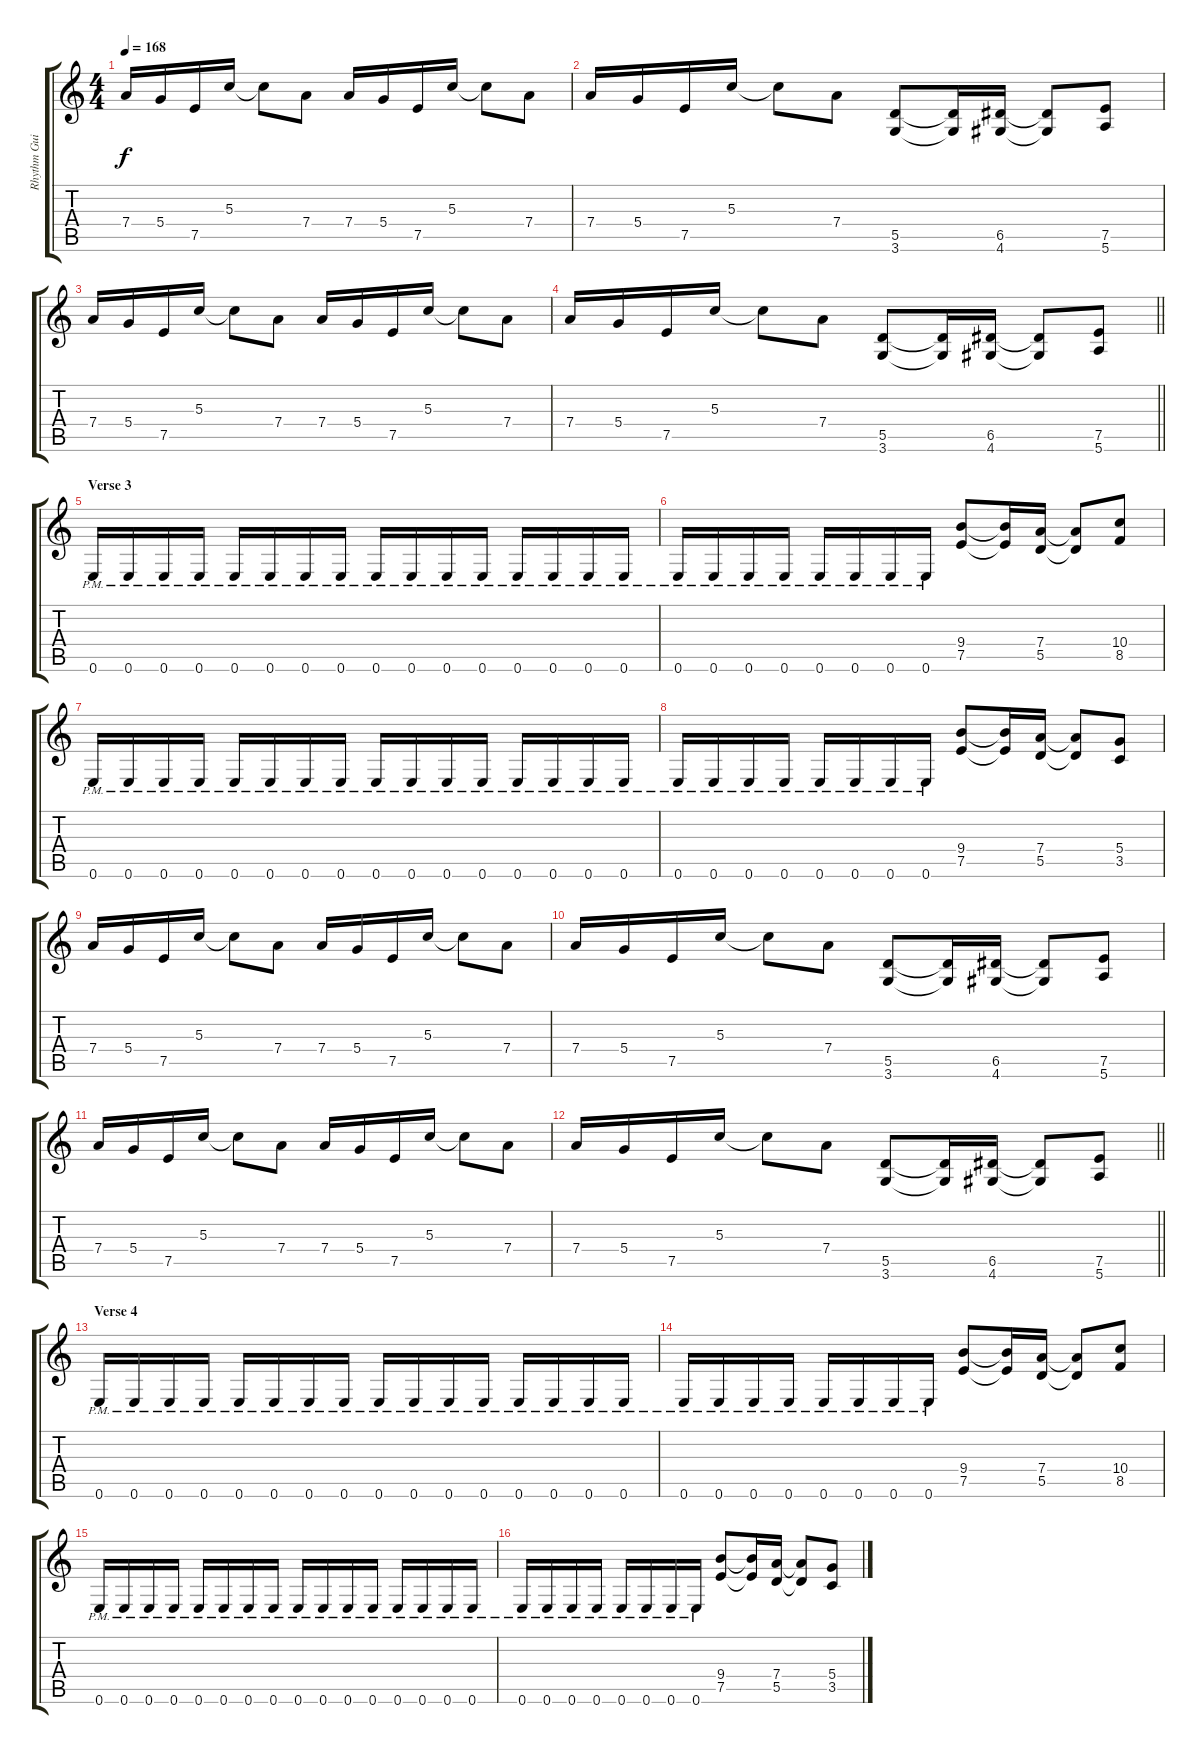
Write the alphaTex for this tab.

\track ("Rhythm Guitar 1" "Rhythm Gui") {instrument distortionguitar}
\staff {score tabs}
\tuning (E4 B3 G3 D3 A2 E2) {hide}
\ts (4 4)
\tempo 168
\clef g2
\ks c
7.4.16{dy f} 5.4.16 7.5.16 5.3.16 5.3{t}.8 7.4.8 7.4.16 5.4.16 7.5.16 5.3.16 5.3{t}.8 7.4.8 |
7.4.16 5.4.16 7.5.16 5.3.16 5.3{t}.8 7.4.8 (5.5 3.6).8 (5.5{t} 3.6{t}).16 (6.5 4.6).16 (6.5{t} 4.6{t}).8 (7.5 5.6).8 |
7.4.16 5.4.16 7.5.16 5.3.16 5.3{t}.8 7.4.8 7.4.16 5.4.16 7.5.16 5.3.16 5.3{t}.8 7.4.8 |
\barLineRight lightlight
7.4.16 5.4.16 7.5.16 5.3.16 5.3{t}.8 7.4.8 (5.5 3.6).8 (5.5{t} 3.6{t}).16 (6.5 4.6).16 (6.5{t} 4.6{t}).8 (7.5 5.6).8 |
\section ("" "Verse 3")
0.6{pm}.16 0.6{pm}.16 0.6{pm}.16 0.6{pm}.16 0.6{pm}.16 0.6{pm}.16 0.6{pm}.16 0.6{pm}.16 0.6{pm}.16 0.6{pm}.16 0.6{pm}.16 0.6{pm}.16 0.6{pm}.16 0.6{pm}.16 0.6{pm}.16 0.6{pm}.16 |
0.6{pm}.16 0.6{pm}.16 0.6{pm}.16 0.6{pm}.16 0.6{pm}.16 0.6{pm}.16 0.6{pm}.16 0.6{pm}.16 (9.4 7.5).8 (9.4{t} 7.5{t}).16 (7.4 5.5).16 (7.4{t} 5.5{t}).8 (10.4 8.5).8 |
0.6{pm}.16 0.6{pm}.16 0.6{pm}.16 0.6{pm}.16 0.6{pm}.16 0.6{pm}.16 0.6{pm}.16 0.6{pm}.16 0.6{pm}.16 0.6{pm}.16 0.6{pm}.16 0.6{pm}.16 0.6{pm}.16 0.6{pm}.16 0.6{pm}.16 0.6{pm}.16 |
0.6{pm}.16 0.6{pm}.16 0.6{pm}.16 0.6{pm}.16 0.6{pm}.16 0.6{pm}.16 0.6{pm}.16 0.6{pm}.16 (9.4 7.5).8 (9.4{t} 7.5{t}).16 (7.4 5.5).16 (7.4{t} 5.5{t}).8 (5.4 3.5).8 |
7.4.16 5.4.16 7.5.16 5.3.16 5.3{t}.8 7.4.8 7.4.16 5.4.16 7.5.16 5.3.16 5.3{t}.8 7.4.8 |
7.4.16 5.4.16 7.5.16 5.3.16 5.3{t}.8 7.4.8 (5.5 3.6).8 (5.5{t} 3.6{t}).16 (6.5 4.6).16 (6.5{t} 4.6{t}).8 (7.5 5.6).8 |
7.4.16 5.4.16 7.5.16 5.3.16 5.3{t}.8 7.4.8 7.4.16 5.4.16 7.5.16 5.3.16 5.3{t}.8 7.4.8 |
\barLineRight lightlight
7.4.16 5.4.16 7.5.16 5.3.16 5.3{t}.8 7.4.8 (5.5 3.6).8 (5.5{t} 3.6{t}).16 (6.5 4.6).16 (6.5{t} 4.6{t}).8 (7.5 5.6).8 |
\section ("" "Verse 4")
0.6{pm}.16 0.6{pm}.16 0.6{pm}.16 0.6{pm}.16 0.6{pm}.16 0.6{pm}.16 0.6{pm}.16 0.6{pm}.16 0.6{pm}.16 0.6{pm}.16 0.6{pm}.16 0.6{pm}.16 0.6{pm}.16 0.6{pm}.16 0.6{pm}.16 0.6{pm}.16 |
0.6{pm}.16 0.6{pm}.16 0.6{pm}.16 0.6{pm}.16 0.6{pm}.16 0.6{pm}.16 0.6{pm}.16 0.6{pm}.16 (9.4 7.5).8 (9.4{t} 7.5{t}).16 (7.4 5.5).16 (7.4{t} 5.5{t}).8 (10.4 8.5).8 |
0.6{pm}.16 0.6{pm}.16 0.6{pm}.16 0.6{pm}.16 0.6{pm}.16 0.6{pm}.16 0.6{pm}.16 0.6{pm}.16 0.6{pm}.16 0.6{pm}.16 0.6{pm}.16 0.6{pm}.16 0.6{pm}.16 0.6{pm}.16 0.6{pm}.16 0.6{pm}.16 |
0.6{pm}.16 0.6{pm}.16 0.6{pm}.16 0.6{pm}.16 0.6{pm}.16 0.6{pm}.16 0.6{pm}.16 0.6{pm}.16 (9.4 7.5).8 (9.4{t} 7.5{t}).16 (7.4 5.5).16 (7.4{t} 5.5{t}).8 (5.4 3.5).8
